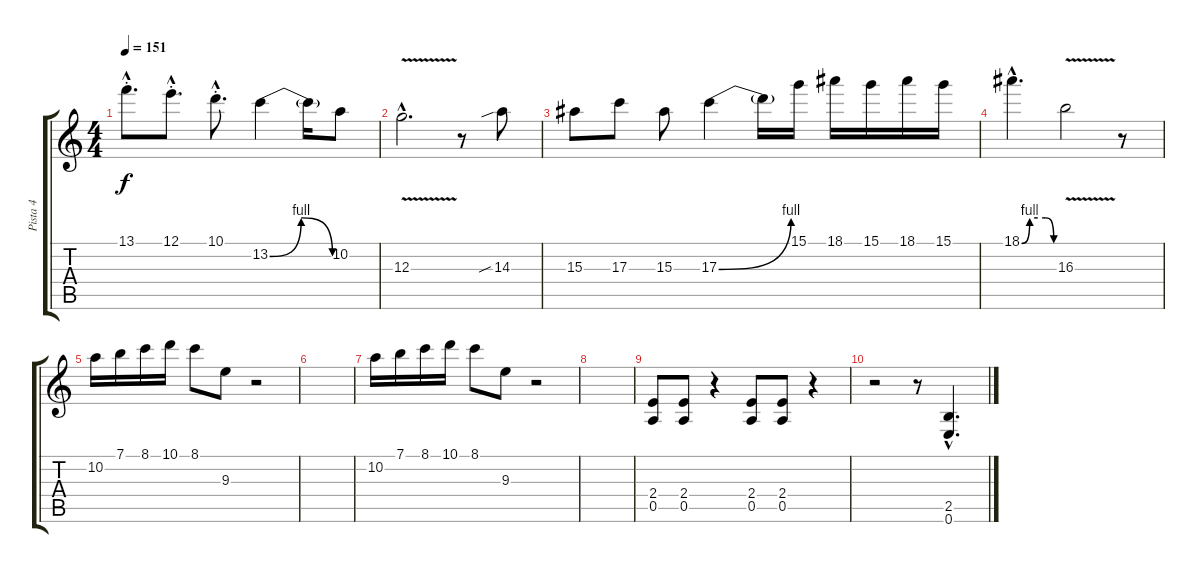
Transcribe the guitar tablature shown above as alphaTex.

\track ("Pista 4" "Pista 4") {instrument overdrivenguitar}
\staff {score tabs}
\tuning (E4 B3 G3 D3 A2 E2) {hide}
\ts (4 4)
\tempo 151
\clef g2
\ks c
13.1{hac st}.8{d dy f} 12.1{hac st}.8{d} 10.1{hac st}.8{d} 13.2{be (bendrelease 0 0 15 4 30 4 60 0)}.4 13.2{t}.16 10.2.8 |
12.3{v hac}.2{d} r.8 14.3{sib}.8 |
15.3.8 17.3.8 15.3.8 17.3{be (bend 0 0 60 4)}.4 17.3{t}.16 15.1.16 18.1.16 15.1.16 18.1.16 15.1.16 |
18.1{be (custom 0 0 15 4 30 4 45 4 60 0) hac}.4{d} 16.3{v}.2 r.8 |
10.2.16 7.1.16 8.1.16 10.1.16 8.1.8 9.3.8 r.2 |
|
10.2.16 7.1.16 8.1.16 10.1.16 8.1.8 9.3.8 r.2 |
|
(2.4 0.5).8 (2.4 0.5).8 r.4 (2.4 0.5).8 (2.4 0.5).8 r.4 |
r.2 r.8 (2.5{hac} 0.6{hac}).4{d}
